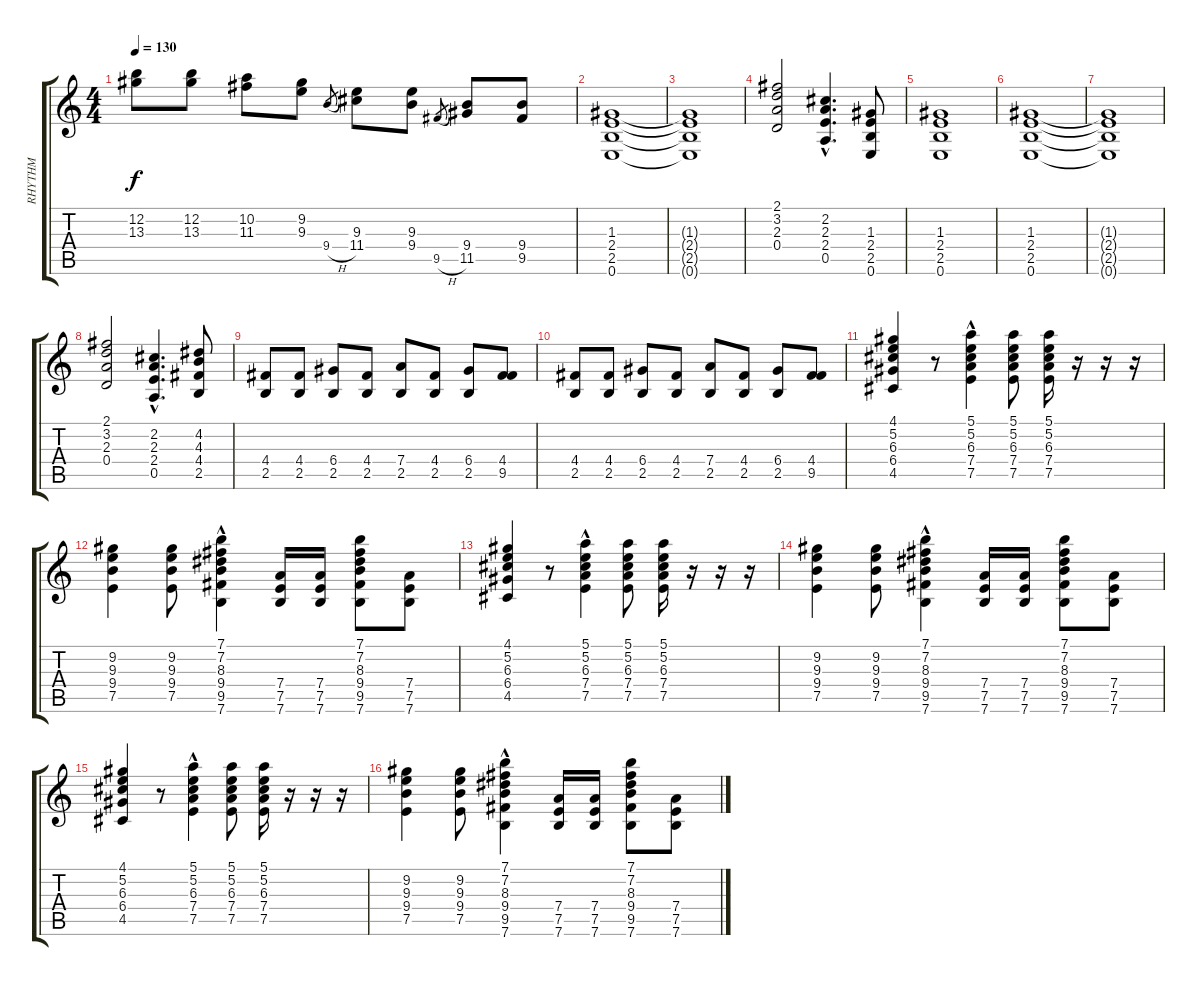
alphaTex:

\track ("RHYTHM" "RHYTHM") {instrument distortionguitar}
\staff {score tabs}
\tuning (E4 B3 G3 D3 A2 E2) {hide}
\ts (4 4)
\tempo 130
\clef g2
\ks c
(12.2{t} 13.3{t}).8{dy f} (12.2 13.3).8 (10.2 11.3).8 (9.2 9.3).8 9.4{h}.8{gr} (9.3 11.4).8 (9.3 9.4).8 9.5{h}.8{gr} (9.4 11.5).8 (9.4 9.5).8 |
(1.3 2.4 2.5 0.6).1 |
(1.3{t} 2.4{t} 2.5{t} 0.6{t}).1 |
(2.1 3.2 2.3 0.4).2 (2.2{hac} 2.3{hac} 2.4{hac} 0.5{hac}).4{d} (1.3 2.4 2.5 0.6).8 |
(1.3 2.4 2.5 0.6).1 |
(1.3 2.4 2.5 0.6).1 |
(1.3{t} 2.4{t} 2.5{t} 0.6{t}).1 |
(2.1 3.2 2.3 0.4).2 (2.2{hac} 2.3{hac} 2.4{hac} 0.5{hac}).4{d} (4.2 4.3 4.4 2.5).8 |
(4.4 2.5).8 (4.4 2.5).8 (6.4 2.5).8 (4.4 2.5).8 (7.4 2.5).8 (4.4 2.5).8 (6.4 2.5).8 (4.4 9.5).8 |
(4.4 2.5).8 (4.4 2.5).8 (6.4 2.5).8 (4.4 2.5).8 (7.4 2.5).8 (4.4 2.5).8 (6.4 2.5).8 (4.4 9.5).8 |
(4.1 5.2 6.3 6.4 4.5).4 r.8 (5.1{hac} 5.2 6.3 7.4 7.5).4 (5.1 5.2 6.3 7.4 7.5).8 (5.1 5.2 6.3 7.4 7.5).16 r.16 r.16 r.16 |
(9.2 9.3 9.4 7.5).4 (9.2 9.3 9.4 7.5).8 (7.1{hac} 7.2 8.3 9.4 9.5 7.6).4 (7.4 7.5 7.6).16 (7.4 7.5 7.6).16 (7.1 7.2 8.3 9.4 9.5 7.6).8 (7.4 7.5 7.6).8 |
(4.1 5.2 6.3 6.4 4.5).4 r.8 (5.1{hac} 5.2 6.3 7.4 7.5).4 (5.1 5.2 6.3 7.4 7.5).8 (5.1 5.2 6.3 7.4 7.5).16 r.16 r.16 r.16 |
(9.2 9.3 9.4 7.5).4 (9.2 9.3 9.4 7.5).8 (7.1{hac} 7.2 8.3 9.4 9.5 7.6).4 (7.4 7.5 7.6).16 (7.4 7.5 7.6).16 (7.1 7.2 8.3 9.4 9.5 7.6).8 (7.4 7.5 7.6).8 |
(4.1 5.2 6.3 6.4 4.5).4 r.8 (5.1{hac} 5.2 6.3 7.4 7.5).4 (5.1 5.2 6.3 7.4 7.5).8 (5.1 5.2 6.3 7.4 7.5).16 r.16 r.16 r.16 |
(9.2 9.3 9.4 7.5).4 (9.2 9.3 9.4 7.5).8 (7.1{hac} 7.2 8.3 9.4 9.5 7.6).4 (7.4 7.5 7.6).16 (7.4 7.5 7.6).16 (7.1 7.2 8.3 9.4 9.5 7.6).8 (7.4 7.5 7.6).8
